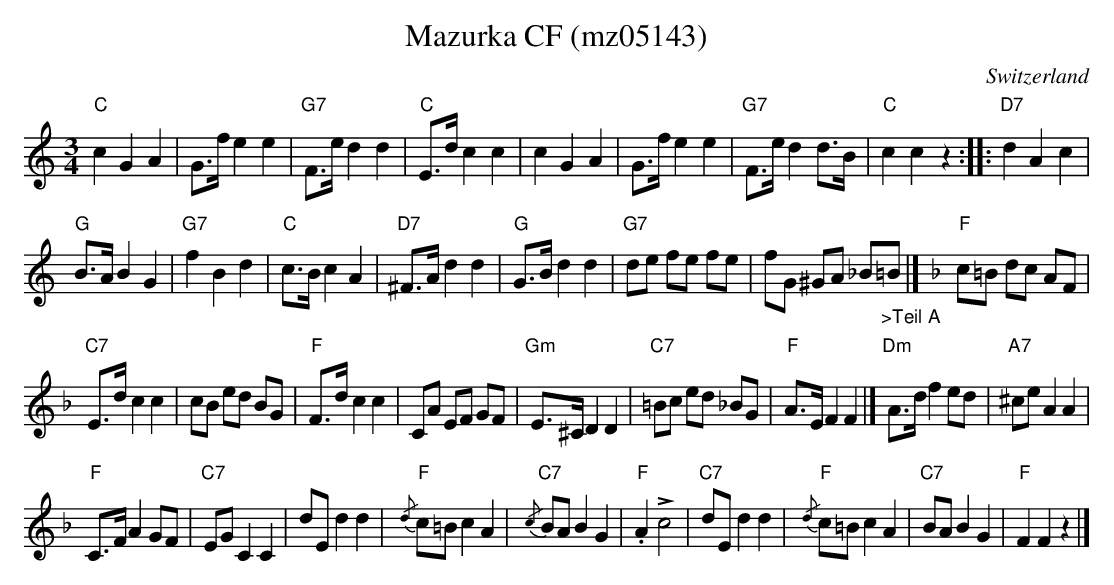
X:1
T:Mazurka CF (mz05143)
M:3/4
L:1/8
O:Switzerland
K:C major
"C"c2G2A2 | G>fe2e2 | "G7"F>ed2d2 | "C"E>dc2c2 | c2G2A2 | G>fe2e2 | "G7"F>ed2 d>B | "C"c2c2z2:: "D7"d2A2c2 |
"G"B>AB2G2 | "G7"f2B2d2 | "C"c>Bc2A2 | "D7"^F>Ad2d2 | "G"G>Bd2d2 | "G7"de fe fe | fG ^GA _B"_>Teil A"=B |] [K:F] "F"c=B dc AF |
"C7"E>dc2c2 | cB ed BG | "F"F>dc2c2 | CA EF GF | "Gm"E>^CD2D2 | "C7"=Bc ed _BG | "F"A>EF2F2 |] "Dm"A>d f2ed | "A7"^ceA2A2 |
"F"C>F A2GF | "C7"EGC2C2 | dEd2d2 | "F"{/d}c=B c2A2 | "C7"{/c}BAB2G2 | "F".A2!>!c4 | "C7"dEd2d2 | "F"{/d}c=B c2A2 | "C7"BAB2G2 | "F"F2F2z2 |]
